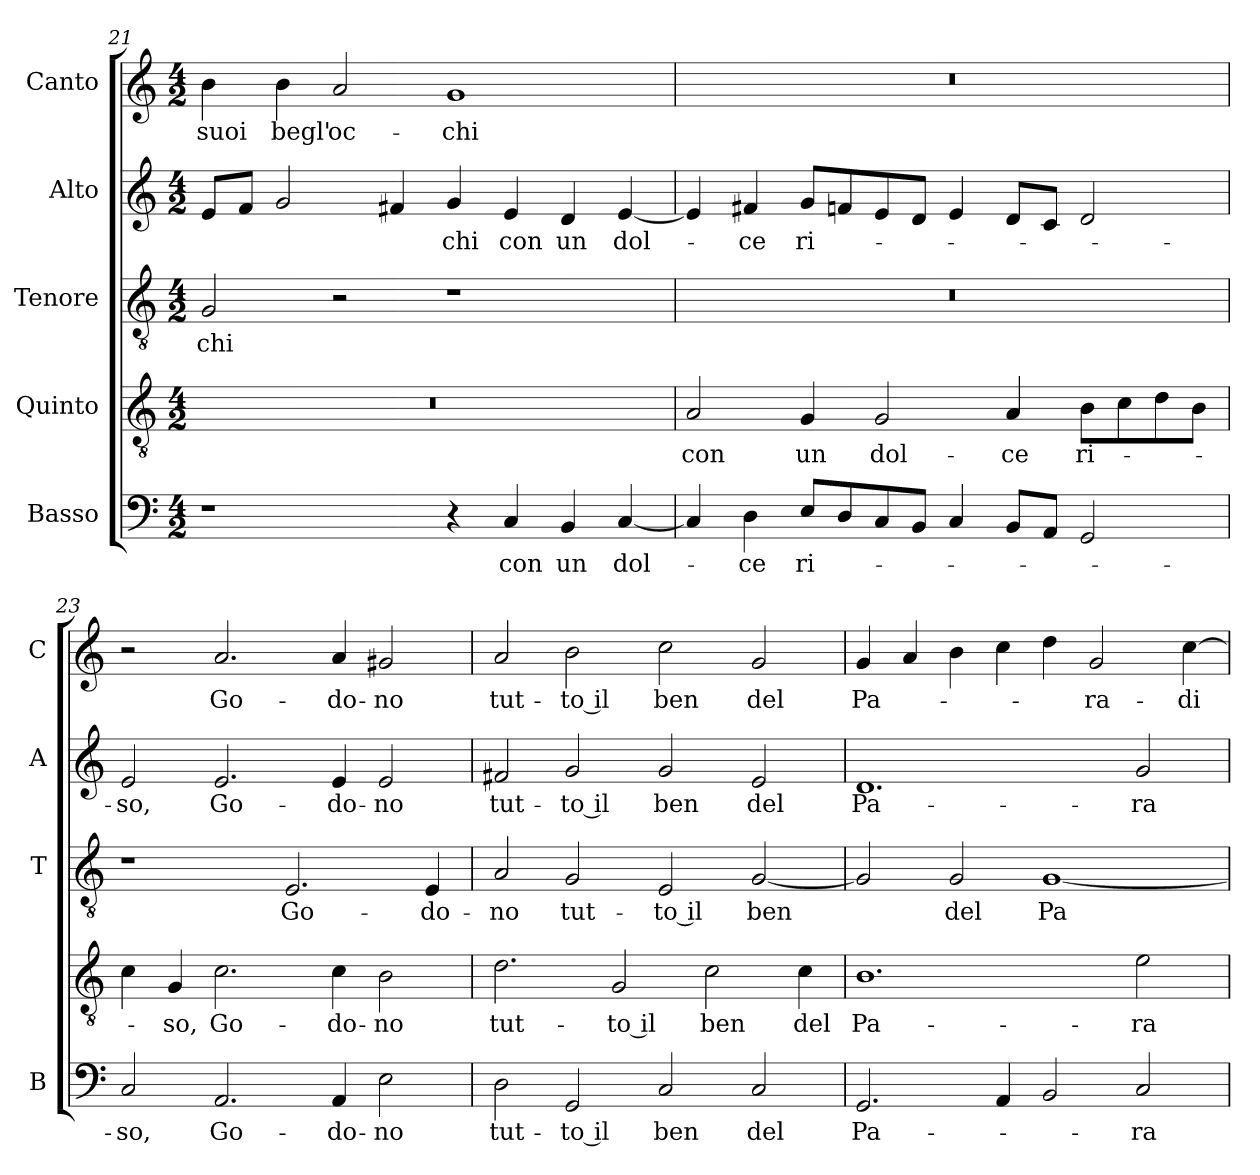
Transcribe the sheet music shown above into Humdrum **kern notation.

**kern	**text	**kern	**text	**kern	**text	**kern	**text	**kern	**text
*part5	*part5	*part4	*part4	*part3	*part3	*part2	*part2	*part1	*part1
*staff5	*staff5	*staff4	*staff4	*staff3	*staff3	*staff2	*staff2	*staff1	*staff1
*I"Basso	*	*I"Quinto	*	*I"Tenore	*	*I"Alto	*	*I"Canto	*
*I'B	*	*	*	*I'T	*	*I'A	*	*I'C	*
*clefF4	*	*clefGv2	*	*clefGv2	*	*clefG2	*	*clefG2	*
*k[]	*	*k[]	*	*k[]	*	*k[]	*	*k[]	*
*C:	*	*C:	*	*C:	*	*C:	*	*C:	*
*M4/2	*	*M4/2	*	*M4/2	*	*M4/2	*	*M4/2	*
=21	=21	=21	=21	=21	=21	=21	=21	=21	=21
!	!	!	!	!	!LO:LY:b	!	!	!	!
!	!	!	!	!	!	!	!	!	!LO:LY:b
1r	.	0r	.	2G/	-chi	8e/L	.	4b\	suoi
.	.	.	.	.	.	8f/J	.	.	.
!	!	!	!	!	!	!	!	!	!LO:LY:b
.	.	.	.	.	.	2g/	.	4b\	begl'
!	!	!	!	!	!	!	!	!	!LO:LY:b
.	.	.	.	2r	.	.	.	2a/	oc-
.	.	.	.	.	.	4f#X/	.	.	.
!	!	!	!	!	!	!	!LO:LY:b	!	!
!	!	!	!	!	!	!	!	!	!LO:LY:b
4r	.	.	.	1r	.	4g/	-chi	1g	-chi
!	!LO:LY:b	!	!	!	!	!	!	!	!
!	!	!	!	!	!	!	!LO:LY:b	!	!
4C/	con	.	.	.	.	4e/	con	.	.
!	!LO:LY:b	!	!	!	!	!	!	!	!
!	!	!	!	!	!	!	!LO:LY:b	!	!
4BB/	un	.	.	.	.	4d/	un	.	.
!	!LO:LY:b	!	!	!	!	!	!	!	!
!	!	!	!	!	!	!	!LO:LY:b	!	!
[4C/	dol-	.	.	.	.	[4e/	dol-	.	.
=22	=22	=22	=22	=22	=22	=22	=22	=22	=22
!	!	!	!LO:LY:b	!	!	!	!	!	!
4C/]	.	2A/	con	0r	.	4e/]	.	0r	.
!	!LO:LY:b	!	!	!	!	!	!	!	!
!	!	!	!	!	!	!	!LO:LY:b	!	!
4D\	-ce	.	.	.	.	4f#X/	-ce	.	.
!	!LO:LY:b	!	!	!	!	!	!	!	!
!	!	!	!LO:LY:b	!	!	!	!	!	!
!	!	!	!	!	!	!	!LO:LY:b	!	!
8E/L	ri-	4G/	un	.	.	8g/L	ri-	.	.
8D/	.	.	.	.	.	8fn/	.	.	.
!	!	!	!LO:LY:b	!	!	!	!	!	!
8C/	.	2G/	dol-	.	.	8e/	.	.	.
8BB/J	.	.	.	.	.	8d/J	.	.	.
4C/	.	.	.	.	.	4e/	.	.	.
!	!	!	!LO:LY:b	!	!	!	!	!	!
8BB/L	.	4A/	-ce	.	.	8d/L	.	.	.
8AA/J	.	.	.	.	.	8c/J	.	.	.
!	!	!	!LO:LY:b	!	!	!	!	!	!
2GG/	.	8B\L	ri-	.	.	2d/	.	.	.
.	.	8c\	.	.	.	.	.	.	.
.	.	8d\	.	.	.	.	.	.	.
.	.	8B\J	.	.	.	.	.	.	.
=23	=23	=23	=23	=23	=23	=23	=23	=23	=23
!	!LO:LY:b	!	!	!	!	!	!	!	!
!	!	!	!	!	!	!	!LO:LY:b	!	!
2C/	-so,	4c\	.	1r	.	2e/	-so,	2r	.
!	!	!	!LO:LY:b	!	!	!	!	!	!
.	.	4G/	-so,	.	.	.	.	.	.
!	!LO:LY:b	!	!	!	!	!	!	!	!
!	!	!	!LO:LY:b	!	!	!	!	!	!
!	!	!	!	!	!	!	!LO:LY:b	!	!
!	!	!	!	!	!	!	!	!	!LO:LY:b
2.AA/	Go-	2.c\	Go-	.	.	2.e/	Go-	2.a/	Go-
!	!	!	!	!	!LO:LY:b	!	!	!	!
.	.	.	.	2.E/	Go-	.	.	.	.
!	!LO:LY:b	!	!	!	!	!	!	!	!
!	!	!	!LO:LY:b	!	!	!	!	!	!
!	!	!	!	!	!	!	!LO:LY:b	!	!
!	!	!	!	!	!	!	!	!	!LO:LY:b
4AA/	-do-	4c\	-do-	.	.	4e/	-do-	4a/	-do-
!	!LO:LY:b	!	!	!	!	!	!	!	!
!	!	!	!LO:LY:b	!	!	!	!	!	!
!	!	!	!	!	!	!	!LO:LY:b	!	!
!	!	!	!	!	!	!	!	!	!LO:LY:b
2E\	-no	2B\	-no	.	.	2e/	-no	2g#X/	-no
!	!	!	!	!	!LO:LY:b	!	!	!	!
.	.	.	.	4E/	-do-	.	.	.	.
!!LO:LB:g=z
=24	=24	=24	=24	=24	=24	=24	=24	=24	=24
!	!LO:LY:b	!	!	!	!	!	!	!	!
!	!	!	!LO:LY:b	!	!	!	!	!	!
!	!	!	!	!	!LO:LY:b	!	!	!	!
!	!	!	!	!	!	!	!LO:LY:b	!	!
!	!	!	!	!	!	!	!	!	!LO:LY:b
2D\	tut-	2.d\	tut-	2A/	-no	2f#X/	tut-	2a/	tut-
!	!LO:LY:b	!	!	!	!	!	!	!	!
!	!	!	!	!	!LO:LY:b	!	!	!	!
!	!	!	!	!	!	!	!LO:LY:b	!	!
!	!	!	!	!	!	!	!	!	!LO:LY:b
2GG/	-to il	.	.	2G/	tut-	2g/	-to il	2b\	-to il
!	!	!	!LO:LY:b	!	!	!	!	!	!
.	.	2G/	-to il	.	.	.	.	.	.
!	!LO:LY:b	!	!	!	!	!	!	!	!
!	!	!	!	!	!LO:LY:b	!	!	!	!
!	!	!	!	!	!	!	!LO:LY:b	!	!
!	!	!	!	!	!	!	!	!	!LO:LY:b
2C/	ben	.	.	2E/	-to il	2g/	ben	2cc\	ben
!	!	!	!LO:LY:b	!	!	!	!	!	!
.	.	2c\	ben	.	.	.	.	.	.
!	!LO:LY:b	!	!	!	!	!	!	!	!
!	!	!	!	!	!LO:LY:b	!	!	!	!
!	!	!	!	!	!	!	!LO:LY:b	!	!
!	!	!	!	!	!	!	!	!	!LO:LY:b
2C/	del	.	.	[2G/	ben	2e/	del	2g/	del
!	!	!	!LO:LY:b	!	!	!	!	!	!
.	.	4c\	del	.	.	.	.	.	.
=25	=25	=25	=25	=25	=25	=25	=25	=25	=25
!	!LO:LY:b	!	!	!	!	!	!	!	!
!	!	!	!LO:LY:b	!	!	!	!	!	!
!	!	!	!	!	!	!	!LO:LY:b	!	!
!	!	!	!	!	!	!	!	!	!LO:LY:b
2.GG/	Pa-	1.B	Pa-	2G/]	.	1.d	Pa-	4g/	Pa-
.	.	.	.	.	.	.	.	4a/	.
!	!	!	!	!	!LO:LY:b	!	!	!	!
.	.	.	.	2G/	del	.	.	4b\	.
4AA/	.	.	.	.	.	.	.	4cc\	.
!	!	!	!	!	!LO:LY:b	!	!	!	!
2BB/	.	.	.	[1G	Pa-	.	.	4dd\	.
!	!	!	!	!	!	!	!	!	!LO:LY:b
.	.	.	.	.	.	.	.	2g/	-ra-
!	!LO:LY:b	!	!	!	!	!	!	!	!
!	!	!	!LO:LY:b	!	!	!	!	!	!
!	!	!	!	!	!	!	!LO:LY:b	!	!
2C/	-ra-	2e\	-ra-	.	.	2g/	-ra-	.	.
!	!	!	!	!	!	!	!	!	!LO:LY:b
.	.	.	.	.	.	.	.	[4cc\	-di-
=	=	=	=	=	=	=	=	=	=
*-	*-	*-	*-	*-	*-	*-	*-	*-	*-
